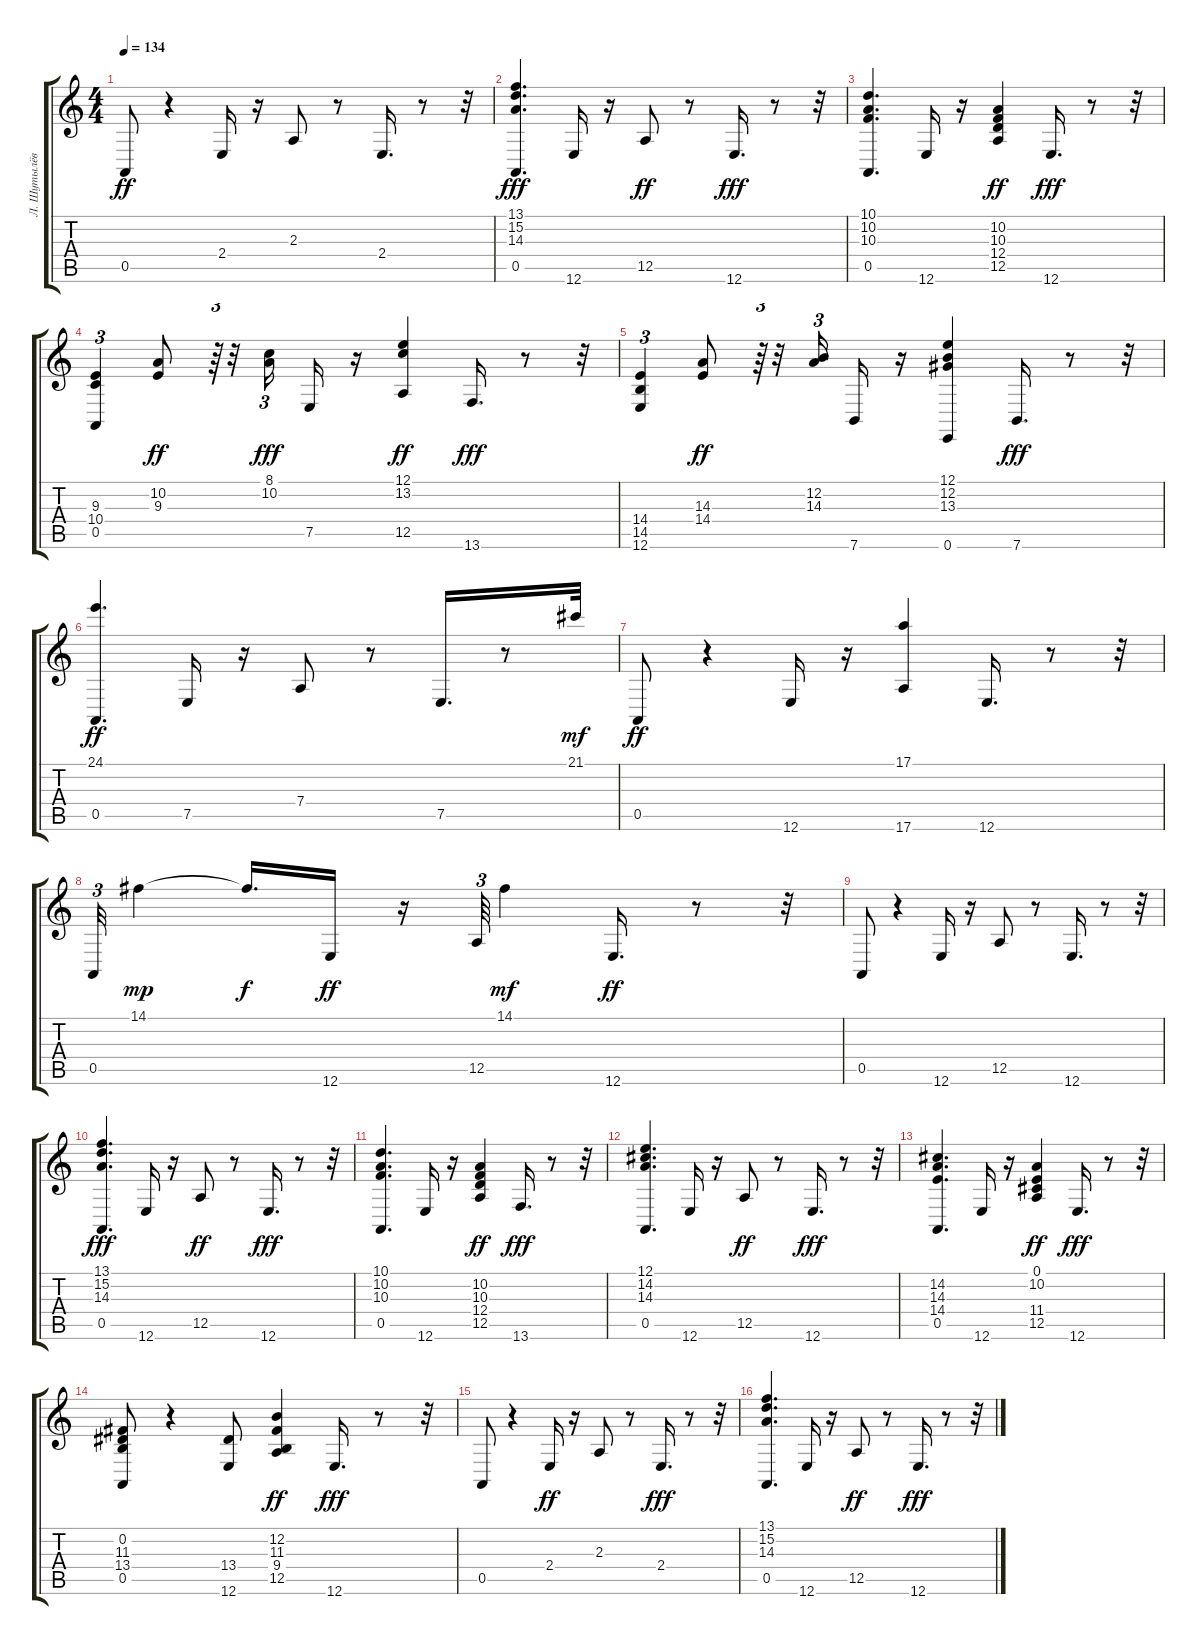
\track ("Л. Шутылёв" "Л. Шутылёв") {instrument stringensemble1}
\staff {score tabs}
\tuning (E4 B3 G3 D3 A2 E2) {hide}
\ts (4 4)
\tempo 134
\clef g2
\ks c
0.5.8{dy ff} r.4 2.4.16 r.16 2.3.8 r.8 2.4.16{d} r.8 r.32 |
(13.1 15.2 14.3 0.5).4{d dy fff} 12.6.16 r.16 12.5.8{dy ff} r.8 12.6.16{d dy fff} r.8 r.32 |
(10.1 10.2 10.3 0.5).4{d} 12.6.16 r.16 (10.2 10.3 12.4 12.5).4{dy ff} 12.6.16{d dy fff} r.8 r.32 |
(9.3 10.4 0.5).4{tu (3 2)} (10.2 9.3).8{dy ff} r.64{tu (3 2)} r.32 (8.1 10.2).16{tu (3 2) dy fff} 7.5.16 r.16 (12.1 13.2 12.5).4{dy ff} 13.6.16{d dy fff} r.8 r.32 |
(14.4 14.5 12.6).4{tu (3 2)} (14.3 14.4).8{dy ff} r.64{tu (3 2)} r.32 (12.2 14.3).16{tu (3 2)} 7.6.16 r.16 (12.1 12.2 13.3 0.6).4 7.6.16{d dy fff} r.8 r.32 |
(24.1 0.5).4{d dy ff} 7.5.16 r.16 7.4.8 r.8 7.5.16{d} r.8 21.1.32{dy mf} |
0.5.8{dy ff} r.4 12.6.16 r.16 (17.1 17.6).4 12.6.16{d} r.8 r.32 |
0.5.32{tu (3 2)} 14.1.4{dy mp} 14.1{t}.16{d dy f} 12.6.16{dy ff} r.16 12.5.64{tu (3 2)} 14.1.4{dy mf} 12.6.16{d dy ff} r.8 r.32 |
0.5.8 r.4 12.6.16 r.16 12.5.8 r.8 12.6.16{d} r.8 r.32 |
(13.1 15.2 14.3 0.5).4{d dy fff} 12.6.16 r.16 12.5.8{dy ff} r.8 12.6.16{d dy fff} r.8 r.32 |
(10.1 10.2 10.3 0.5).4{d} 12.6.16 r.16 (10.2 10.3 12.4 12.5).4{dy ff} 13.6.16{d dy fff} r.8 r.32 |
(12.1 14.2 14.3 0.5).4{d} 12.6.16 r.16 12.5.8{dy ff} r.8 12.6.16{d dy fff} r.8 r.32 |
(14.2 14.3 14.4 0.5).4{d} 12.6.16 r.16 (0.1 10.2 11.4 12.5).4{dy ff} 12.6.16{d dy fff} r.8 r.32 |
(0.2 11.3 13.4 0.5).8 r.4 (13.4 12.6).8 (12.2 11.3 9.4 12.5).4{dy ff} 12.6.16{d dy fff} r.8 r.32 |
0.5.8 r.4 2.4.16{dy ff} r.16 2.3.8 r.8 2.4.16{d dy fff} r.8 r.32 |
(13.1 15.2 14.3 0.5).4{d} 12.6.16 r.16 12.5.8{dy ff} r.8 12.6.16{d dy fff} r.8 r.32
